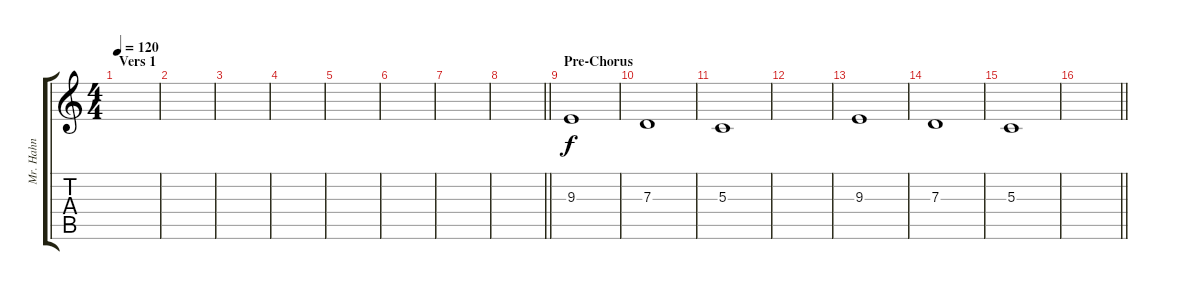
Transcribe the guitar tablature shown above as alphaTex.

\track ("Mr. Hahn" "Mr. Hahn") {instrument lead1square}
\staff {score tabs}
\tuning (E4 B3 G3 D3 A2 E2) {hide}
\ts (4 4)
\section ("" "Vers 1")
\tempo 120
\clef g2
\ks c
|
|
|
|
|
|
|
\barLineRight lightlight
|
\section ("" "Pre-Chorus")
9.3.1{volume 8 instrument choiraahs} |
7.3.1 |
5.3.1 |
|
9.3.1 |
7.3.1 |
5.3.1 |
\barLineRight lightlight
